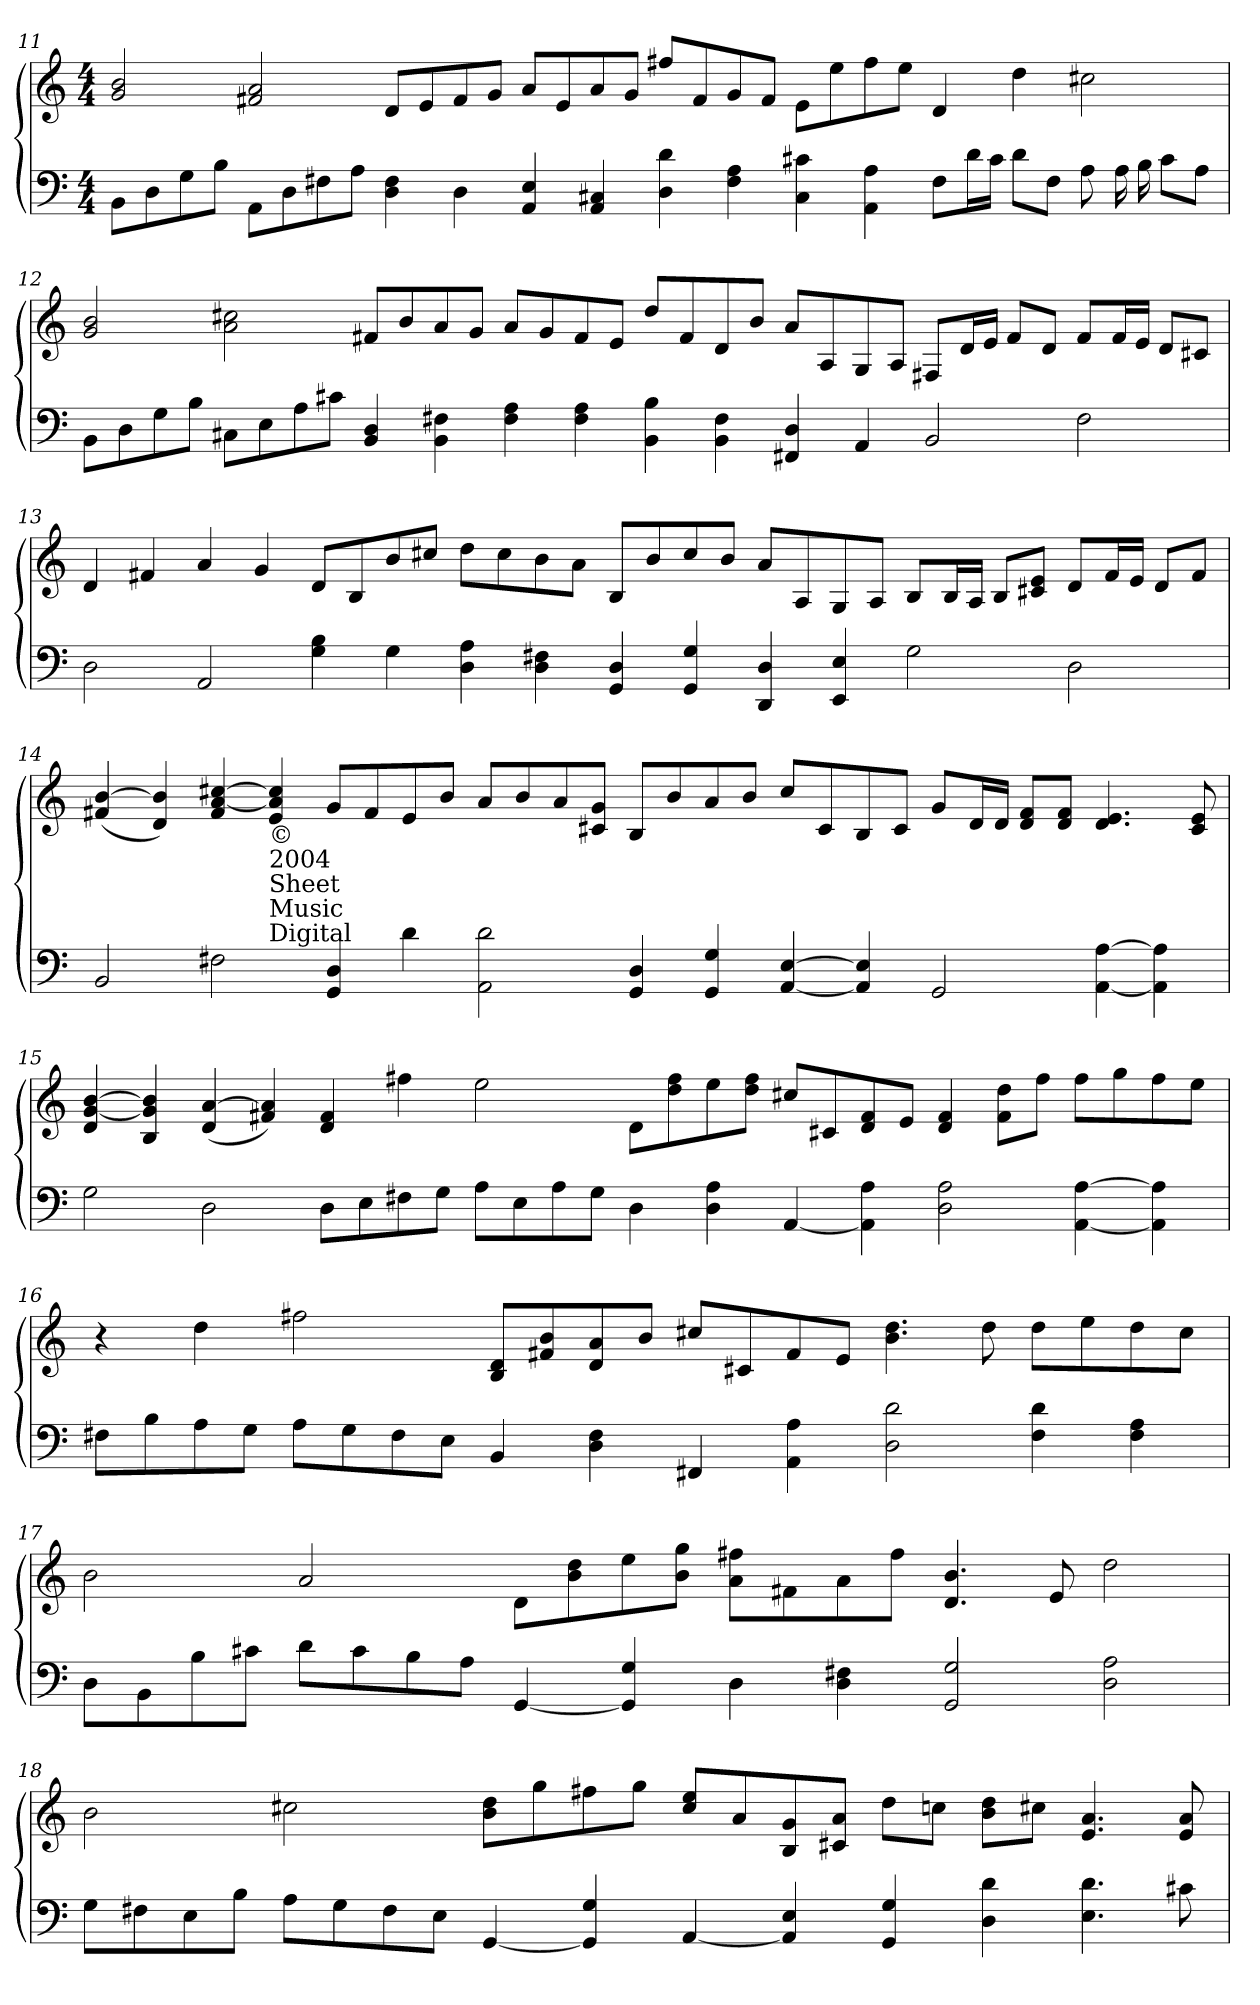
**kern	**kern
*part1	*part1
*staff2	*staff1
!!LO:LB:g=z
*clefF4	*clefG2
*M4/4	*M4/4
=11	=11
8BB\L	2g/ 2b/
8D\	.
8G\	.
8B\J	.
8AA\L	2a/ 2f#/
8D\	.
8F#\	.
8A\J	.
4F#\ 4D\	8d/L
.	8e/
4D\	8f#/
.	8g/J
4AA/ 4E/	8a/L
.	8e/
4AA/ 4C#/	8a/
.	8g/J
4D\ 4d\	8ff#/L
.	8f#/
4A\ 4F#\	8g/
.	8f#/J
4c#\ 4C#\	8e\L
.	8ee\
4A\ 4AA\	8ff#\
.	8ee\J
8F#\L	4d/
16d\L	.
16c#\JJ	.
8d\L	4dd\
8F#\J	.
8A\	2cc#\
16A\	.
16B\	.
8c#\L	.
8A\J	.
!!LO:LB:g=z
=12	=12
8BB\L	2g/ 2b/
8D\	.
8G\	.
8B\J	.
8C#\L	2cc#\ 2a\
8E\	.
8A\	.
8c#\J	.
4BB/ 4D/	8f#/L
.	8b/
4F#\ 4BB\	8a/
.	8g/J
4A\ 4F#\	8a/L
.	8g/
4A\ 4F#\	8f#/
.	8e/J
4BB\ 4B\	8dd/L
.	8f#/
4F#\ 4BB\	8d/
.	8b/J
4D/ 4FF#/	8a/L
.	8A/
4AA/	8G/
.	8A/J
2BB/	8F#/L
.	16d/L
.	16e/JJ
.	8f#/L
.	8d/J
2F#\	8f#/L
.	16f#/L
.	16e/JJ
.	8d/L
.	8c#/J
!!LO:LB:g=z
=13	=13
2D\	4d/
.	4f#/
2AA/	4a/
.	4g/
4B\ 4G\	8d/L
.	8B/
4G\	8b/
.	8cc#/J
4D\ 4A\	8dd\L
.	8cc#\
4D\ 4F#\	8b\
.	8a\J
4GG/ 4D/	8B/L
.	8b/
4GG/ 4G/	8cc#/
.	8b/J
4D/ 4DD/	8a/L
.	8A/
4E/ 4EE/	8G/
.	8A/J
2G\	8B/L
.	16B/L
.	16A/JJ
.	8B/L
.	8c#/ 8e/J
2D\	8d/L
.	16f#/L
.	16e/JJ
.	8d/L
.	8f#/J
!!LO:LB:g=z
=14	=14
2BB/	(>4f#/ [4b/
.	4d/ 4b]/)
2F#\	4f#/ [4cc#/ [4a/
!	!LO:TX:b:t=©
!	!LO:TX:b:t=2004
!	!LO:TX:b:t=Sheet
!	!LO:TX:b:t=Music
!	!LO:TX:b:t=Digital
.	4e/ 4a]/ 4cc#]/
4GG/ 4D/	8g/L
.	8f#/
4d\	8e/
.	8b/J
2d\ 2AA\	8a/L
.	8b/
.	8a/
.	8g/ 8c#/J
4GG/ 4D/	8B/L
.	8b/
4G/ 4GG/	8a/
.	8b/J
[4E/ [4AA/	8cc#/L
.	8c#/
4E]/ 4AA]/	8B/
.	8c#/J
2GG/	8g/L
.	16d/L
.	16d/JJ
.	8d/ 8f#/L
.	8f#/ 8d/J
[4AA\ [4A\	4.d/ 4.e/
4A]\ 4AA]\	.
.	8e/ 8c#/
!!LO:LB:g=z
=15	=15
2G\	4d/ [4g/ [4b/
.	4B/ 4g]/ 4b]/
2D\	(>4d/ [4a/
.	4f#/ 4a]/)
8D\L	4d/ 4f#/
8E\	.
8F#\	4ff#\
8G\J	.
8A\L	2ee\
8E\	.
8A\	.
8G\J	.
4D\	8d\L
.	8ff#\ 8dd\
4D\ 4A\	8ee\
.	8dd\ 8ff#\J
[4AA/	8cc#/L
.	8c#/
4A\ 4AA]\	8f#/ 8d/
.	8e/J
2D\ 2A\	4d/ 4f#/
.	8dd\ 8f#\L
.	8ff#\J
[4A\ [4AA\	8ff#\L
.	8gg\
4A]\ 4AA]\	8ff#\
.	8ee\J
!!LO:LB:g=z
=16	=16
8F#\L	4r
8B\	.
8A\	4dd\
8G\J	.
8A\L	2ff#\
8G\	.
8F#\	.
8E\J	.
4BB/	8d/ 8B/L
.	8f#/ 8b/
4F#\ 4D\	8a/ 8d/
.	8b/J
4FF#/	8cc#/L
.	8c#/
4A\ 4AA\	8f#/
.	8e/J
2D\ 2d\	4.b\ 4.dd\
.	8dd\
4F#\ 4d\	8dd\L
.	8ee\
4F#\ 4A\	8dd\
.	8cc#\J
!!LO:PB:g=z
=17	=17
8D\L	2b\
8BB\	.
8B\	.
8c#\J	.
8d\L	2a/
8c#\	.
8B\	.
8A\J	.
[4GG/	8d\L
.	8b\ 8dd\
4GG]/ 4G/	8ee\
.	8b\ 8gg\J
4D\	8ff#\ 8a\L
.	8f#\
4F#\ 4D\	8a\
.	8ff#\J
2G/ 2GG/	4.d/ 4.b/
.	8e/
2A\ 2D\	2dd\
!!LO:LB:g=z
=18	=18
8G\L	2b\
8F#\	.
8E\	.
8B\J	.
8A\L	2cc#\
8G\	.
8F#\	.
8E\J	.
[4GG/	8b\ 8dd\L
.	8gg\
4G/ 4GG]/	8ff#\
.	8gg\J
[4AA/	8ee/ 8cc#/L
.	8a/
4E/ 4AA]/	8B/ 8g/
.	8a/ 8c#/J
4G/ 4GG/	8dd\L
.	8ccn\J
4D\ 4d\	8b\ 8dd\L
.	8cc#\J
4.E\ 4.d\	4.a/ 4.e/
8c#\	8a/ 8e/
=	=
*-	*-
